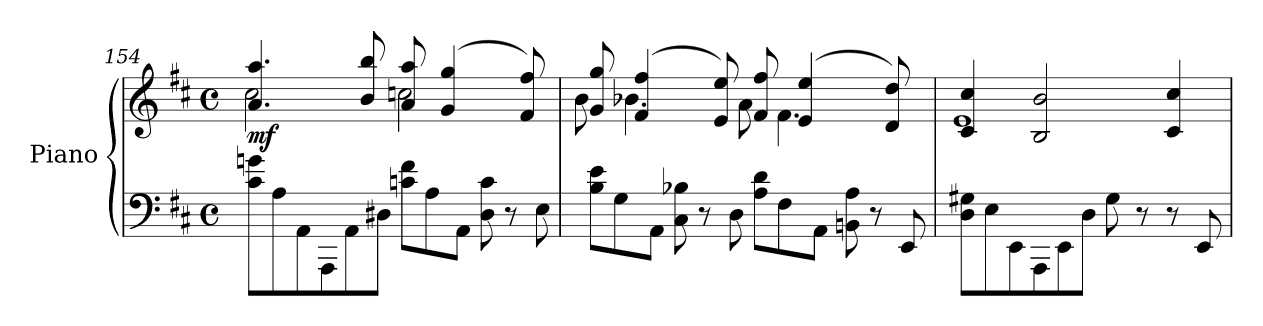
**kern	**kern	**dynam
*part1	*part1	*part1
*staff2	*staff1	*staff1/2
*I"Piano	*	*
*I'Pno.	*	*
*clefF4	*clefG2	*
*k[f#c#]	*k[f#c#]	*
*M4/4	*M4/4	*
*met(c)	*met(c)	*
*Xtuplet	*	*
=154	=154	=154
*	*^	*
!	!	!	!LO:DY:b
12c#\ 12gn\L	4.a/ 4.aa/	2cc#\	mf
12A\	.	.	.
12AA\	.	.	.
12AAA\	.	.	.
12AA\	.	.	.
.	8b/ 8bb/	.	.
12D#X\J	.	.	.
12cn\ 12f#\L	8a/ 8aa/	2ccn\	.
12A\	.	.	.
.	(4g/ 4gg/	.	.
12AA\J	.	.	.
12D#\ 12c\	.	.	.
12r	.	.	.
.	8f#/ 8ff#/)	.	.
12E\	.	.	.
!!LO:LB:g=z	!!
=155	=155	=155	=155
12B\ 12e\L	8g/ 8gg/	8b\	.
12G\	.	.	.
.	(4f#/ 4ff#/	4.b-X\	.
12AA\J	.	.	.
12C#\ 12B-X\	.	.	.
12r	.	.	.
.	8e/ 8ee/)	.	.
12D\	.	.	.
12A\ 12d\L	8f#/ 8ff#/	8a\	.
12F#\	.	.	.
.	(4e/ 4ee/	4.f#\	.
12AA\J	.	.	.
12BBn\ 12A\	.	.	.
12r	.	.	.
.	8d/ 8dd/)	.	.
12EE/	.	.	.
=156	=156	=156	=156
*	*MM90	*	*
12D\ 12G#X\L	4c#/ 4cc#/	1e	.
12E\	.	.	.
12EE\	.	.	.
12AAA\	2B/ 2b/	.	.
12EE\	.	.	.
12D\J	.	.	.
8G#\	.	.	.
8r	.	.	.
*	*MM86	*	*
8r	4c#/ 4cc#/	.	.
8EE/	.	.	.
*	*v	*v	*
=	=	=
*-	*-	*-
